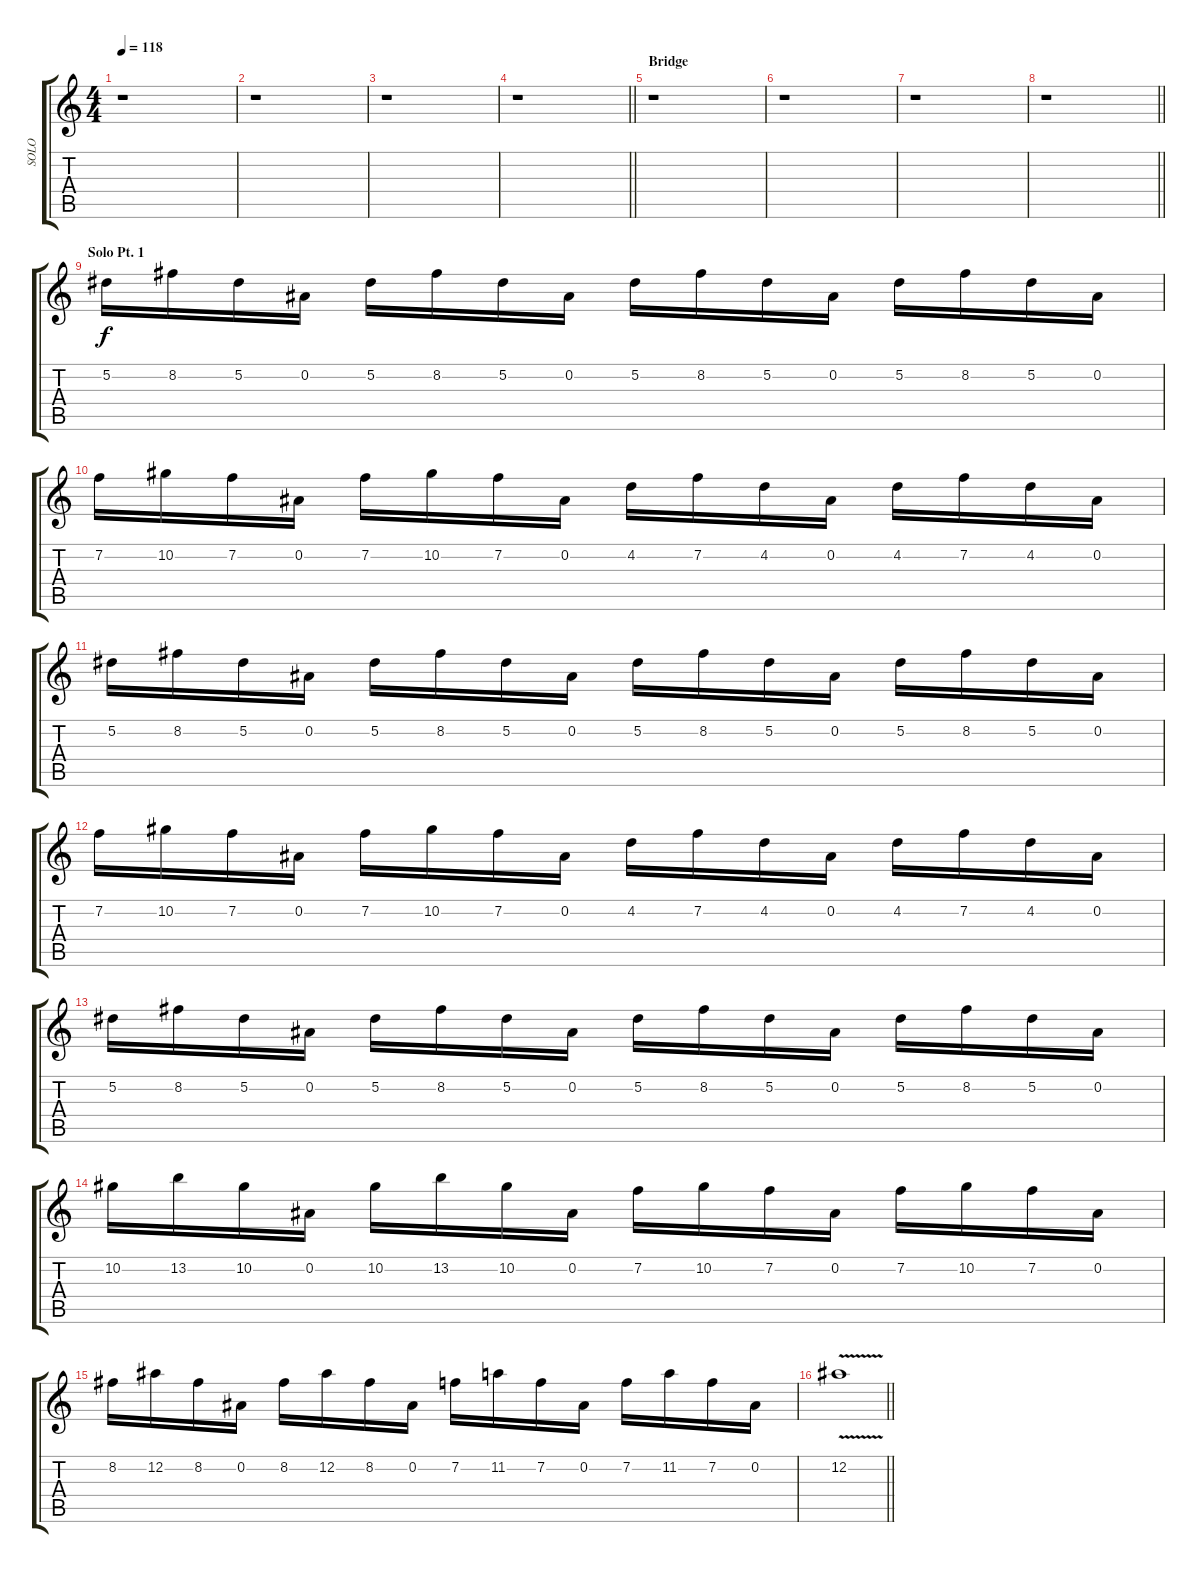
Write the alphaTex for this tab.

\track ("SOLO" "SOLO") {instrument distortionguitar}
\staff {score tabs}
\tuning (Eb4 Bb3 Gb3 Db3 Ab2 Db2) {hide}
\ts (4 4)
\tempo 118
\clef g2
\ks c
r.1{dy f} |
r.1 |
r.1 |
\barLineRight lightlight
r.1 |
\section ("" "Bridge")
r.1 |
r.1 |
r.1 |
\barLineRight lightlight
r.1 |
\section ("" "Solo Pt. 1")
5.2.16 8.2.16 5.2.16 0.2.16 5.2.16 8.2.16 5.2.16 0.2.16 5.2.16 8.2.16 5.2.16 0.2.16 5.2.16 8.2.16 5.2.16 0.2.16 |
7.2.16 10.2.16 7.2.16 0.2.16 7.2.16 10.2.16 7.2.16 0.2.16 4.2.16 7.2.16 4.2.16 0.2.16 4.2.16 7.2.16 4.2.16 0.2.16 |
5.2.16 8.2.16 5.2.16 0.2.16 5.2.16 8.2.16 5.2.16 0.2.16 5.2.16 8.2.16 5.2.16 0.2.16 5.2.16 8.2.16 5.2.16 0.2.16 |
7.2.16 10.2.16 7.2.16 0.2.16 7.2.16 10.2.16 7.2.16 0.2.16 4.2.16 7.2.16 4.2.16 0.2.16 4.2.16 7.2.16 4.2.16 0.2.16 |
5.2.16 8.2.16 5.2.16 0.2.16 5.2.16 8.2.16 5.2.16 0.2.16 5.2.16 8.2.16 5.2.16 0.2.16 5.2.16 8.2.16 5.2.16 0.2.16 |
10.2.16 13.2.16 10.2.16 0.2.16 10.2.16 13.2.16 10.2.16 0.2.16 7.2.16 10.2.16 7.2.16 0.2.16 7.2.16 10.2.16 7.2.16 0.2.16 |
8.2.16 12.2.16 8.2.16 0.2.16 8.2.16 12.2.16 8.2.16 0.2.16 7.2.16 11.2.16 7.2.16 0.2.16 7.2.16 11.2.16 7.2.16 0.2.16 |
\barLineRight lightlight
12.2{v}.1
